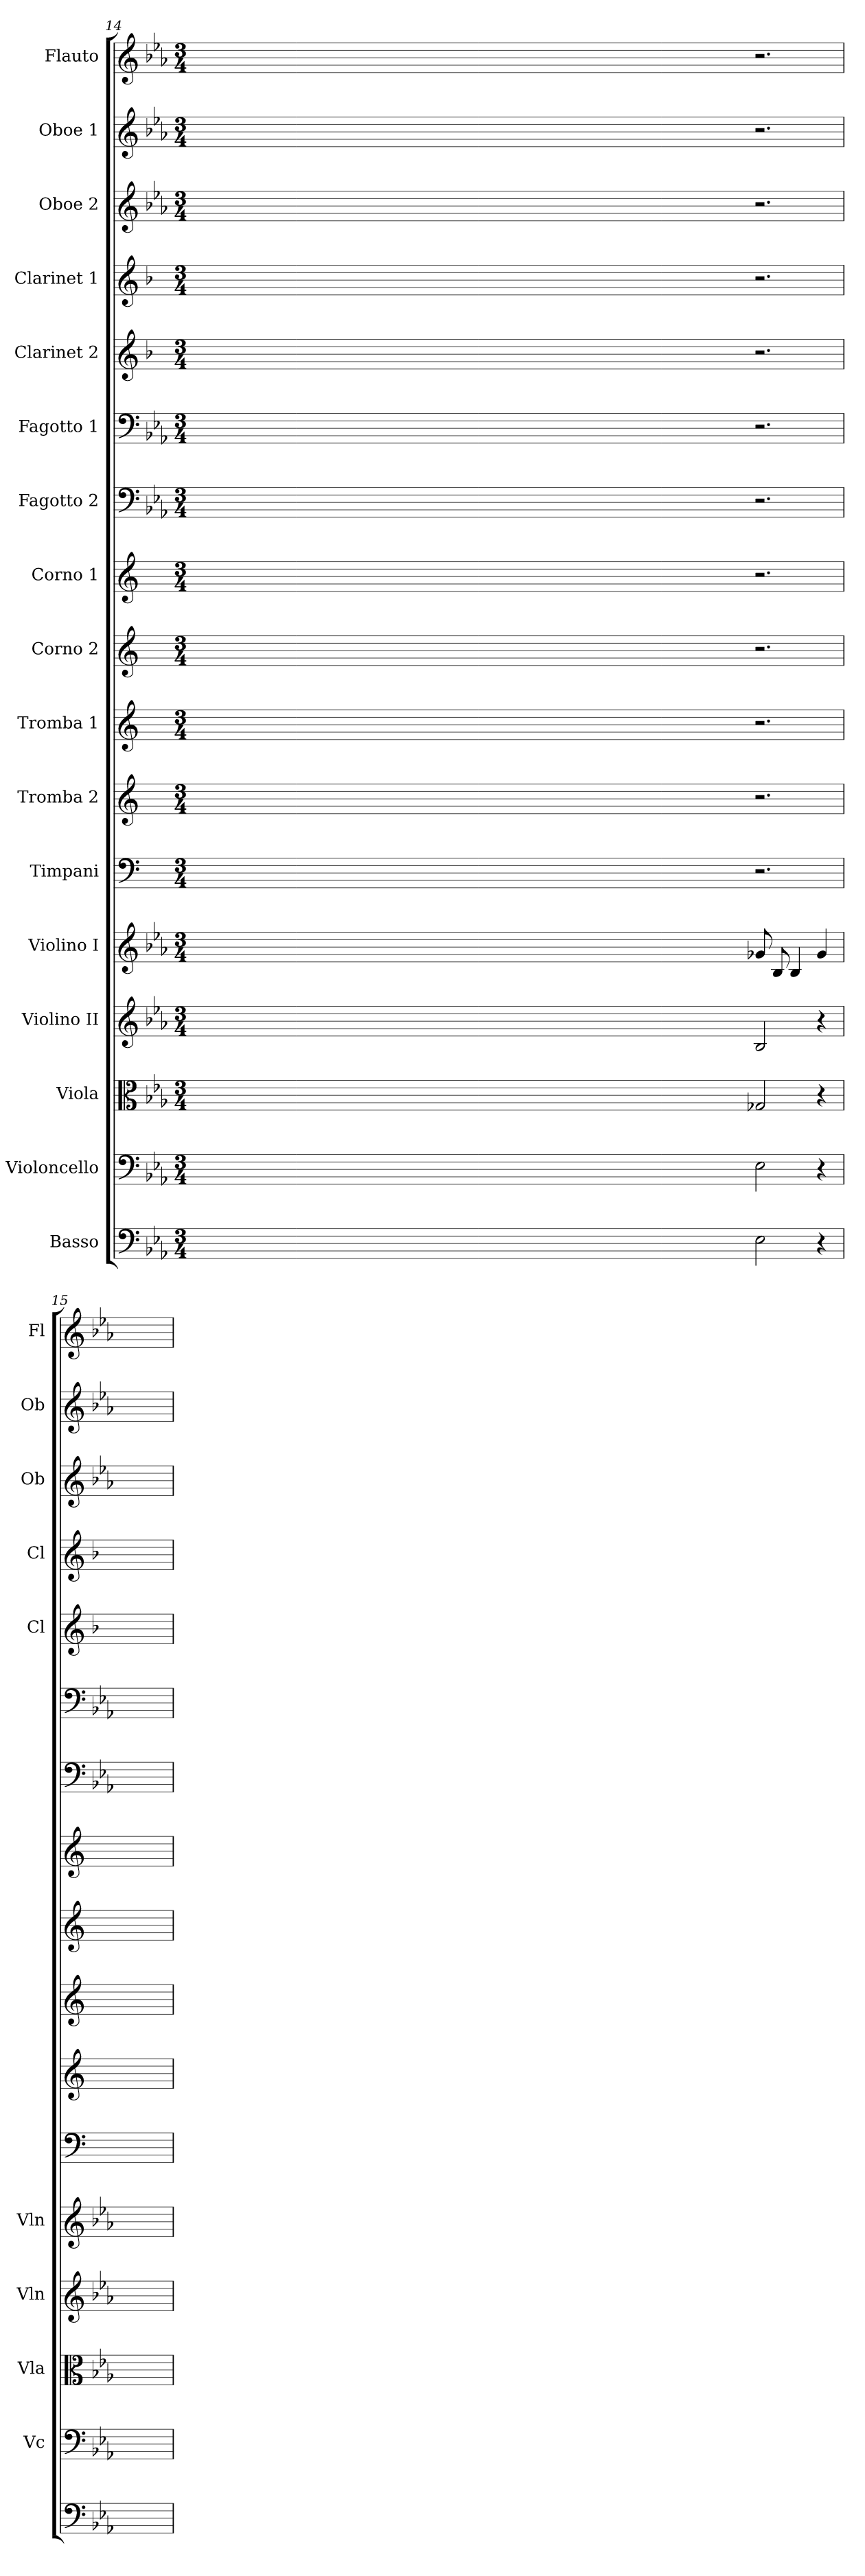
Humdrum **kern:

**kern	**kern	**kern	**kern	**kern	**kern	**kern	**kern	**kern	**kern	**kern	**kern	**kern	**kern	**kern	**kern	**kern
*part17	*part16	*part15	*part14	*part13	*part12	*part11	*part10	*part9	*part8	*part7	*part6	*part5	*part4	*part3	*part2	*part1
*staff17	*staff16	*staff15	*staff14	*staff13	*staff12	*staff11	*staff10	*staff9	*staff8	*staff7	*staff6	*staff5	*staff4	*staff3	*staff2	*staff1
*I"Basso	*I"Violoncello	*I"Viola	*I"Violino II	*I"Violino I	*I"Timpani	*I"Tromba 2	*I"Tromba 1	*I"Corno 2	*I"Corno 1	*I"Fagotto 2	*I"Fagotto 1	*I"Clarinet 2	*I"Clarinet 1	*I"Oboe 2	*I"Oboe 1	*I"Flauto
*	*I'Vc	*I'Vla	*I'Vln	*I'Vln	*	*	*	*	*	*	*	*I'Cl	*I'Cl	*I'Ob	*I'Ob	*I'Fl
*clefF4	*clefF4	*clefC3	*clefG2	*clefG2	*clefF4	*clefG2	*clefG2	*clefG2	*clefG2	*clefF4	*clefF4	*clefG2	*clefG2	*clefG2	*clefG2	*clefG2
*ITrd7c12	*	*	*	*	*	*ITrd-2c-3	*ITrd-2c-3	*ITrd5c9	*ITrd5c9	*	*	*ITrd1c2	*ITrd1c2	*	*	*
*k[b-e-a-]	*k[b-e-a-]	*k[b-e-a-]	*k[b-e-a-]	*k[b-e-a-]	*	*	*	*	*	*k[b-e-a-]	*k[b-e-a-]	*k[b-e-a-]	*k[b-e-a-]	*k[b-e-a-]	*k[b-e-a-]	*k[b-e-a-]
*M3/4	*M3/4	*M3/4	*M3/4	*M3/4	*M3/4	*M3/4	*M3/4	*M3/4	*M3/4	*M3/4	*M3/4	*M3/4	*M3/4	*M3/4	*M3/4	*M3/4
=14	=14	=14	=14	=14	=14	=14	=14	=14	=14	=14	=14	=14	=14	=14	=14	=14
2.ryy	2.ryy	2.ryy	2.ryy	2.ryy	2.ryy	2.ryy	2.ryy	2.ryy	2.ryy	2.ryy	2.ryy	2.ryy	2.ryy	2.ryy	2.ryy	2.ryy
4ryy	4ryy	4ryy	4ryy	4ryy	4ryy	4ryy	4ryy	4ryy	4ryy	4ryy	4ryy	4ryy	4ryy	4ryy	4ryy	4ryy
1ryy	1ryy	1ryy	1ryy	1ryy	1ryy	1ryy	1ryy	1ryy	1ryy	1ryy	1ryy	1ryy	1ryy	1ryy	1ryy	1ryy
1ryy	1ryy	1ryy	1ryy	1ryy	1ryy	1ryy	1ryy	1ryy	1ryy	1ryy	1ryy	1ryy	1ryy	1ryy	1ryy	1ryy
1ryy	1ryy	1ryy	1ryy	1ryy	1ryy	1ryy	1ryy	1ryy	1ryy	1ryy	1ryy	1ryy	1ryy	1ryy	1ryy	1ryy
1ryy	1ryy	1ryy	1ryy	1ryy	1ryy	1ryy	1ryy	1ryy	1ryy	1ryy	1ryy	1ryy	1ryy	1ryy	1ryy	1ryy
1ryy	1ryy	1ryy	1ryy	1ryy	1ryy	1ryy	1ryy	1ryy	1ryy	1ryy	1ryy	1ryy	1ryy	1ryy	1ryy	1ryy
1ryy	1ryy	1ryy	1ryy	1ryy	1ryy	1ryy	1ryy	1ryy	1ryy	1ryy	1ryy	1ryy	1ryy	1ryy	1ryy	1ryy
1ryy	1ryy	1ryy	1ryy	1ryy	1ryy	1ryy	1ryy	1ryy	1ryy	1ryy	1ryy	1ryy	1ryy	1ryy	1ryy	1ryy
2.ryy	2.ryy	2.ryy	2.ryy	2.ryy	2.ryy	2.ryy	2.ryy	2.ryy	2.ryy	2.ryy	2.ryy	2.ryy	2.ryy	2.ryy	2.ryy	2.ryy
2EE-	2E-	2G-X	2B-	8g-X	2.r	2.r	2.r	2.r	2.r	2.r	2.r	2.r	2.r	2.r	2.r	2.r
.	.	.	.	8B-	.	.	.	.	.	.	.	.	.	.	.	.
.	.	.	.	4B-	.	.	.	.	.	.	.	.	.	.	.	.
4r	4r	4r	4r	4g-	.	.	.	.	.	.	.	.	.	.	.	.
=15	=15	=15	=15	=15	=15	=15	=15	=15	=15	=15	=15	=15	=15	=15	=15	=15
4ryy	4ryy	4ryy	4ryy	4ryy	4ryy	4ryy	4ryy	4ryy	4ryy	4ryy	4ryy	4ryy	4ryy	4ryy	4ryy	4ryy
=	=	=	=	=	=	=	=	=	=	=	=	=	=	=	=	=
*-	*-	*-	*-	*-	*-	*-	*-	*-	*-	*-	*-	*-	*-	*-	*-	*-
